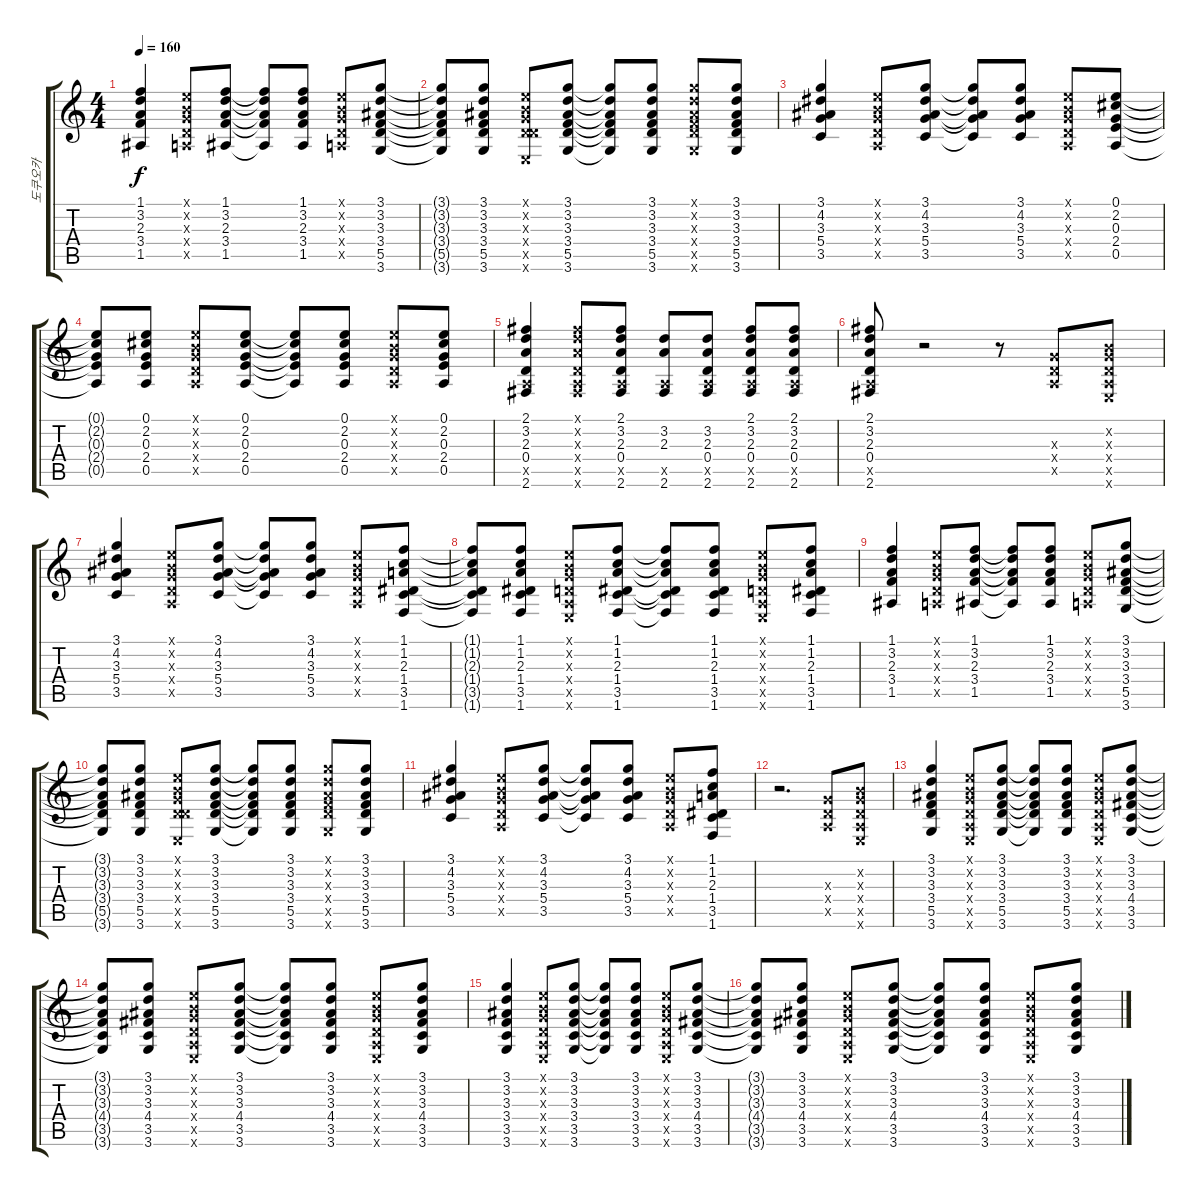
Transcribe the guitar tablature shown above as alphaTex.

\track ("도쿠오카" "도쿠오카") {instrument acousticguitarsteel}
\staff {score tabs}
\tuning (E4 B3 G3 D3 A2 E2) {hide}
\ts (4 4)
\tempo 160
\clef g2
\ks c
(1.1 3.2 2.3 3.4 1.5).4{dy f} (0.1{x} 0.2{x} 0.3{x} 0.4{x} 0.5{x}).8 (1.1 3.2 2.3 3.4 1.5).8 (1.1{t} 3.2{t} 2.3{t} 3.4{t} 1.5{t}).8 (1.1 3.2 2.3 3.4 1.5).8 (0.1{x} 0.2{x} 0.3{x} 0.4{x} 0.5{x}).8 (3.1 3.2 3.3 3.4 5.5 3.6).8 |
(3.1{t} 3.2{t} 3.3{t} 3.4{t} 5.5{t} 3.6{t}).8 (3.1 3.2 3.3 3.4 5.5 3.6).8 (0.1{x} 0.2{x} 0.3{x} 0.4{x} 5.5{x} 0.6{x}).8 (3.1 3.2 3.3 3.4 5.5 3.6).8 (3.1{t} 3.2{t} 3.3{t} 3.4{t} 5.5{t} 3.6{t}).8 (3.1 3.2 3.3 3.4 5.5 3.6).8 (3.1{x} 3.2{x} 3.3{x} 3.4{x} 5.5{x} 3.6{x}).8 (3.1 3.2 3.3 3.4 5.5 3.6).8 |
(3.1 4.2 3.3 5.4 3.5).4 (0.1{x} 0.2{x} 0.3{x} 0.4{x} 0.5{x}).8 (3.1 4.2 3.3 5.4 3.5).8 (3.1{t} 4.2{t} 3.3{t} 5.4{t} 3.5{t}).8 (3.1 4.2 3.3 5.4 3.5).8 (0.1{x} 0.2{x} 0.3{x} 0.4{x} 0.5{x}).8 (0.1 2.2 0.3 2.4 0.5).8 |
(0.1{t} 2.2{t} 0.3{t} 2.4{t} 0.5{t}).8 (0.1 2.2 0.3 2.4 0.5).8 (0.1{x} 0.2{x} 0.3{x} 0.4{x} 0.5{x}).8 (0.1 2.2 0.3 2.4 0.5).8 (0.1{t} 2.2{t} 0.3{t} 2.4{t} 0.5{t}).8 (0.1 2.2 0.3 2.4 0.5).8 (0.1{x} 0.2{x} 0.3{x} 0.4{x} 0.5{x}).8 (0.1 2.2 0.3 2.4 0.5).8 |
(2.1 3.2 2.3 0.4 0.5{x} 2.6).4 (2.1{x} 3.2{x} 2.3{x} 0.4{x} 0.5{x} 2.6{x}).8 (2.1 3.2 2.3 0.4 0.5{x} 2.6).8 (3.2 2.3 0.5{x} 2.6).8 (3.2 2.3 0.4 0.5{x} 2.6).8 (2.1 3.2 2.3 0.4 0.5{x} 2.6).8 (2.1 3.2 2.3 0.4 0.5{x} 2.6).8 |
(2.1 3.2 2.3 0.4 0.5{x} 2.6).8 r.2 r.8 (0.3{x} 0.4{x} 0.5{x}).8 (0.2{x} 0.3{x} 0.4{x} 0.5{x} 0.6{x}).8 |
(3.1 4.2 3.3 5.4 3.5).4 (0.1{x} 0.2{x} 0.3{x} 0.4{x} 0.5{x}).8 (3.1 4.2 3.3 5.4 3.5).8 (3.1{t} 4.2{t} 3.3{t} 5.4{t} 3.5{t}).8 (3.1 4.2 3.3 5.4 3.5).8 (0.1{x} 0.2{x} 0.3{x} 0.4{x} 0.5{x}).8 (1.1 1.2 2.3 1.4 3.5 1.6).8 |
(1.1{t} 1.2{t} 2.3{t} 1.4{t} 3.5{t} 1.6{t}).8 (1.1 1.2 2.3 1.4 3.5 1.6).8 (0.1{x} 0.2{x} 0.3{x} 0.4{x} 0.5{x} 0.6{x}).8 (1.1 1.2 2.3 1.4 3.5 1.6).8 (1.1{t} 1.2{t} 2.3{t} 1.4{t} 3.5{t} 1.6{t}).8 (1.1 1.2 2.3 1.4 3.5 1.6).8 (0.1{x} 0.2{x} 0.3{x} 0.4{x} 0.5{x} 0.6{x}).8 (1.1 1.2 2.3 1.4 3.5 1.6).8 |
(1.1 3.2 2.3 3.4 1.5).4 (0.1{x} 0.2{x} 0.3{x} 0.4{x} 0.5{x}).8 (1.1 3.2 2.3 3.4 1.5).8 (1.1{t} 3.2{t} 2.3{t} 3.4{t} 1.5{t}).8 (1.1 3.2 2.3 3.4 1.5).8 (0.1{x} 0.2{x} 0.3{x} 0.4{x} 0.5{x}).8 (3.1 3.2 3.3 3.4 5.5 3.6).8 |
(3.1{t} 3.2{t} 3.3{t} 3.4{t} 5.5{t} 3.6{t}).8 (3.1 3.2 3.3 3.4 5.5 3.6).8 (0.1{x} 0.2{x} 0.3{x} 0.4{x} 5.5{x} 0.6{x}).8 (3.1 3.2 3.3 3.4 5.5 3.6).8 (3.1{t} 3.2{t} 3.3{t} 3.4{t} 5.5{t} 3.6{t}).8 (3.1 3.2 3.3 3.4 5.5 3.6).8 (3.1{x} 3.2{x} 3.3{x} 3.4{x} 5.5{x} 3.6{x}).8 (3.1 3.2 3.3 3.4 5.5 3.6).8 |
(3.1 4.2 3.3 5.4 3.5).4 (0.1{x} 0.2{x} 0.3{x} 0.4{x} 0.5{x}).8 (3.1 4.2 3.3 5.4 3.5).8 (3.1{t} 4.2{t} 3.3{t} 5.4{t} 3.5{t}).8 (3.1 4.2 3.3 5.4 3.5).8 (0.1{x} 0.2{x} 0.3{x} 0.4{x} 0.5{x}).8 (1.1 1.2 2.3 1.4 3.5 1.6).8 |
r.2{d} (0.3{x} 0.4{x} 0.5{x}).8 (0.2{x} 0.3{x} 0.4{x} 0.5{x} 0.6{x}).8 |
(3.1 3.2 3.3 3.4 5.5 3.6).4 (0.1{x} 0.2{x} 0.3{x} 0.4{x} 0.5{x} 0.6{x}).8 (3.1 3.2 3.3 3.4 5.5 3.6).8 (3.1{t} 3.2{t} 3.3{t} 3.4{t} 5.5{t} 3.6{t}).8 (3.1 3.2 3.3 3.4 5.5 3.6).8 (0.1{x} 0.2{x} 0.3{x} 0.4{x} 0.5{x} 0.6{x}).8 (3.1 3.2 3.3 4.4 3.5 3.6).8 |
(3.1{t} 3.2{t} 3.3{t} 4.4{t} 3.5{t} 3.6{t}).8 (3.1 3.2 3.3 4.4 3.5 3.6).8 (0.1{x} 0.2{x} 0.3{x} 0.4{x} 0.5{x} 0.6{x}).8 (3.1 3.2 3.3 4.4 3.5 3.6).8 (3.1{t} 3.2{t} 3.3{t} 4.4{t} 3.5{t} 3.6{t}).8 (3.1 3.2 3.3 4.4 3.5 3.6).8 (0.1{x} 0.2{x} 0.3{x} 0.4{x} 0.5{x} 0.6{x}).8 (3.1 3.2 3.3 4.4 3.5 3.6).8 |
(3.1 3.2 3.3 3.4 3.5 3.6).4 (0.1{x} 0.2{x} 0.3{x} 0.4{x} 0.5{x} 0.6{x}).8 (3.1 3.2 3.3 3.4 3.5 3.6).8 (3.1{t} 3.2{t} 3.3{t} 3.4{t} 3.5{t} 3.6{t}).8 (3.1 3.2 3.3 3.4 3.5 3.6).8 (0.1{x} 0.2{x} 0.3{x} 0.4{x} 0.5{x} 0.6{x}).8 (3.1 3.2 3.3 4.4 3.5 3.6).8 |
(3.1{t} 3.2{t} 3.3{t} 4.4{t} 3.5{t} 3.6{t}).8 (3.1 3.2 3.3 4.4 3.5 3.6).8 (0.1{x} 0.2{x} 0.3{x} 0.4{x} 0.5{x} 0.6{x}).8 (3.1 3.2 3.3 4.4 3.5 3.6).8 (3.1{t} 3.2{t} 3.3{t} 4.4{t} 3.5{t} 3.6{t}).8 (3.1 3.2 3.3 4.4 3.5 3.6).8 (0.1{x} 0.2{x} 0.3{x} 0.4{x} 0.5{x} 0.6{x}).8 (3.1 3.2 3.3 4.4 3.5 3.6).8
